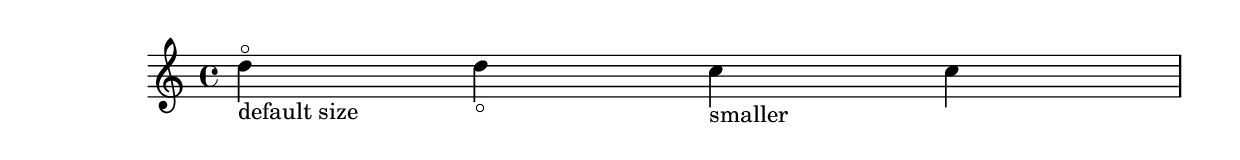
%% Do not edit this file; it is auto-generated from LSR http://lsr.dsi.unimi.it
%% This file is in the public domain.
\version "2.11.49"

\header {
  lsrtags = "expressive-marks, unfretted-strings"

  texidoc = "
To make the @code{\\flageolet} circle smaller use the following Scheme
function. 

"
  doctitle = "Changing \\flageolet mark size"
} % begin verbatim
smallFlageolet = #(let ((m (make-music 'ArticulationEvent
                          'articulation-type "flageolet")))
       (set! (ly:music-property m 'tweaks)
             (acons 'font-size -3
                    (ly:music-property m 'tweaks)))
       m)

\layout { ragged-right = ##f }

\relative c'' {
  d4^\flageolet_\markup { default size } d_\flageolet
  c4^\smallFlageolet_\markup { smaller } c_\smallFlageolet
}
